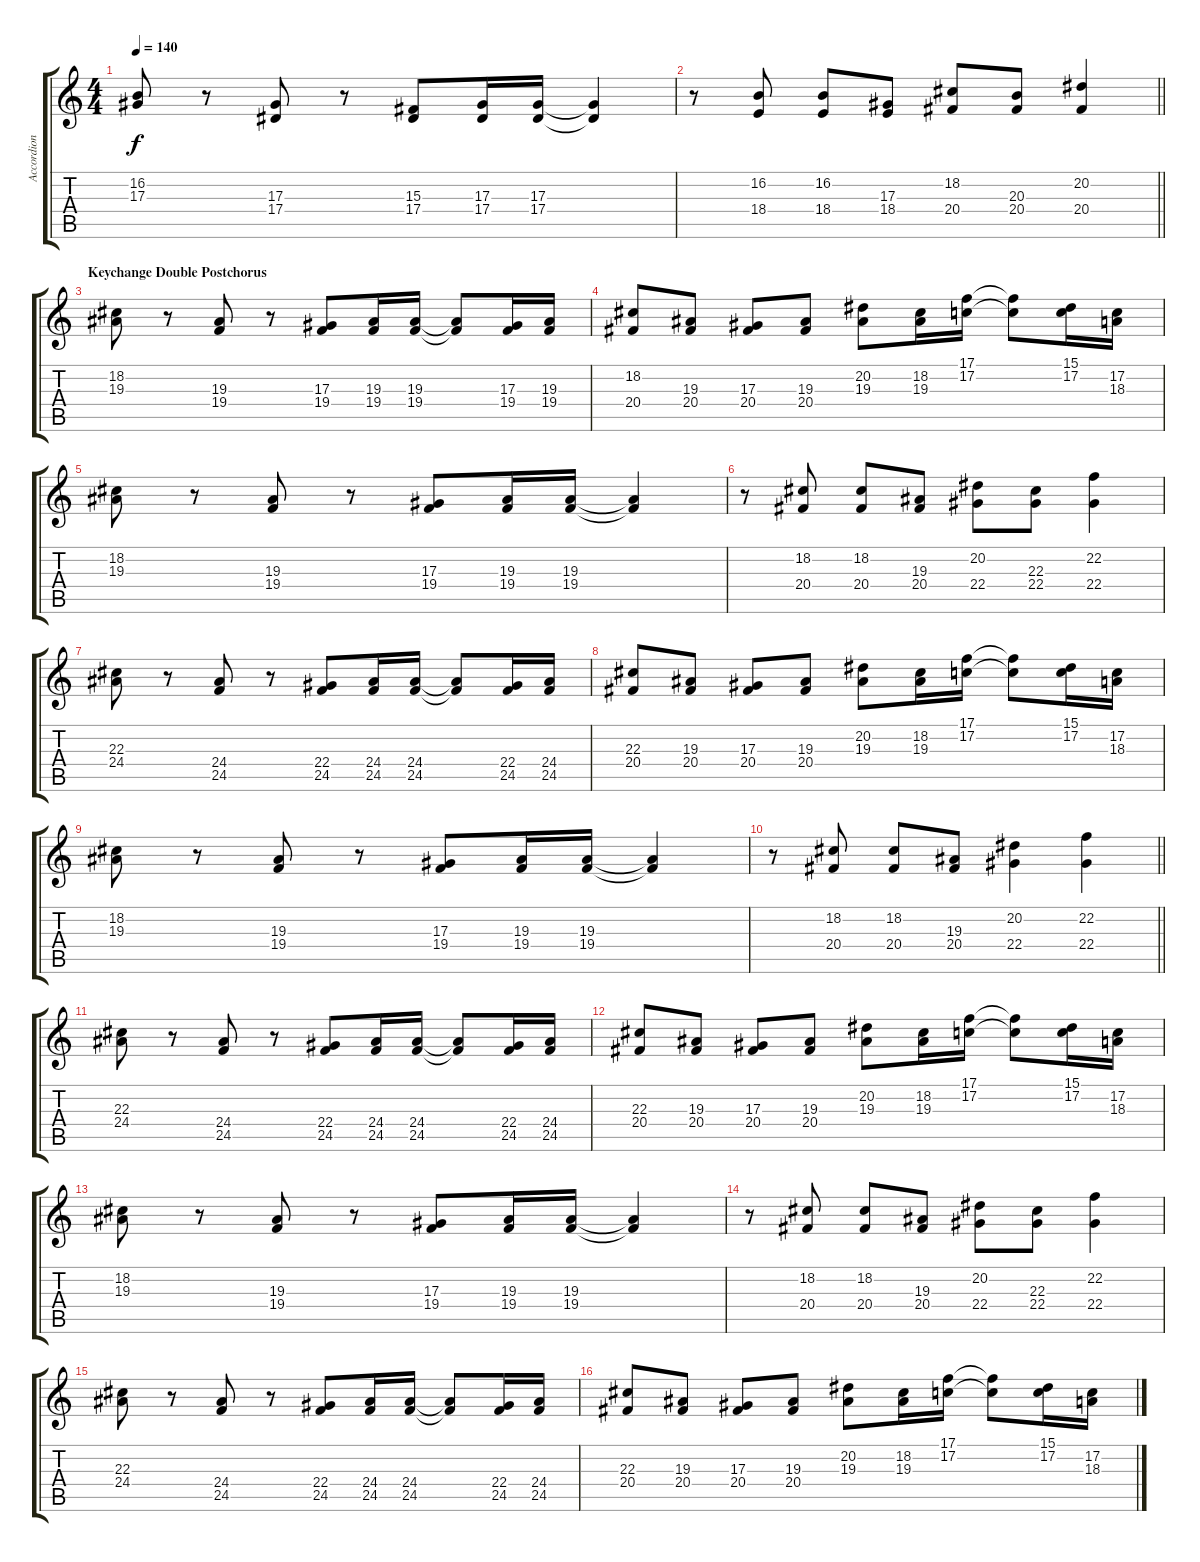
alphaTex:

\track ("Accordion" "Accordion") {instrument accordion}
\staff {score tabs}
\tuning (C4 G3 Eb3 Bb2 F2 C2) {hide}
\ts (4 4)
\tempo 140
\clef g2
\ks c
(16.2 17.3).8{dy f} r.8 (17.3 17.4).8 r.8 (15.3 17.4).8 (17.3 17.4).16 (17.3 17.4).16 (17.3{t} 17.4{t}).4 |
\barLineRight lightlight
r.8 (16.2 18.4).8 (16.2 18.4).8 (17.3 18.4).8 (18.2 20.4).8 (20.3 20.4).8 (20.2 20.4).4 |
\section ("" "Keychange Double Postchorus")
(18.2 19.3).8 r.8 (19.3 19.4).8 r.8 (17.3 19.4).8 (19.3 19.4).16 (19.3 19.4).16 (19.3{t} 19.4{t}).8 (17.3 19.4).16 (19.3 19.4).16 |
(18.2 20.4).8 (19.3 20.4).8 (17.3 20.4).8 (19.3 20.4).8 (20.2 19.3).8 (18.2 19.3).16 (17.1 17.2).16 (17.1{t} 17.2{t}).8 (15.1 17.2).16 (17.2 18.3).16 |
(18.2 19.3).8 r.8 (19.3 19.4).8 r.8 (17.3 19.4).8 (19.3 19.4).16 (19.3 19.4).16 (19.3{t} 19.4{t}).4 |
r.8 (18.2 20.4).8 (18.2 20.4).8 (19.3 20.4).8 (20.2 22.4).8 (22.3 22.4).8 (22.2 22.4).4 |
(22.3 24.4).8 r.8 (24.4 24.5).8 r.8 (22.4 24.5).8 (24.4 24.5).16 (24.4 24.5).16 (24.4{t} 24.5{t}).8 (22.4 24.5).16 (24.4 24.5).16 |
(22.3 20.4).8 (19.3 20.4).8 (17.3 20.4).8 (19.3 20.4).8 (20.2 19.3).8 (18.2 19.3).16 (17.1 17.2).16 (17.1{t} 17.2{t}).8 (15.1 17.2).16 (17.2 18.3).16 |
(18.2 19.3).8 r.8 (19.3 19.4).8 r.8 (17.3 19.4).8 (19.3 19.4).16 (19.3 19.4).16 (19.3{t} 19.4{t}).4 |
\barLineRight lightlight
r.8 (18.2 20.4).8 (18.2 20.4).8 (19.3 20.4).8 (20.2 22.4).4 (22.2 22.4).4 |
(22.3 24.4).8 r.8 (24.4 24.5).8 r.8 (22.4 24.5).8 (24.4 24.5).16 (24.4 24.5).16 (24.4{t} 24.5{t}).8 (22.4 24.5).16 (24.4 24.5).16 |
(22.3 20.4).8 (19.3 20.4).8 (17.3 20.4).8 (19.3 20.4).8 (20.2 19.3).8 (18.2 19.3).16 (17.1 17.2).16 (17.1{t} 17.2{t}).8 (15.1 17.2).16 (17.2 18.3).16 |
(18.2 19.3).8 r.8 (19.3 19.4).8 r.8 (17.3 19.4).8 (19.3 19.4).16 (19.3 19.4).16 (19.3{t} 19.4{t}).4 |
r.8 (18.2 20.4).8 (18.2 20.4).8 (19.3 20.4).8 (20.2 22.4).8 (22.3 22.4).8 (22.2 22.4).4 |
(22.3 24.4).8 r.8 (24.4 24.5).8 r.8 (22.4 24.5).8 (24.4 24.5).16 (24.4 24.5).16 (24.4{t} 24.5{t}).8 (22.4 24.5).16 (24.4 24.5).16 |
(22.3 20.4).8 (19.3 20.4).8 (17.3 20.4).8 (19.3 20.4).8 (20.2 19.3).8 (18.2 19.3).16 (17.1 17.2).16 (17.1{t} 17.2{t}).8 (15.1 17.2).16 (17.2 18.3).16
